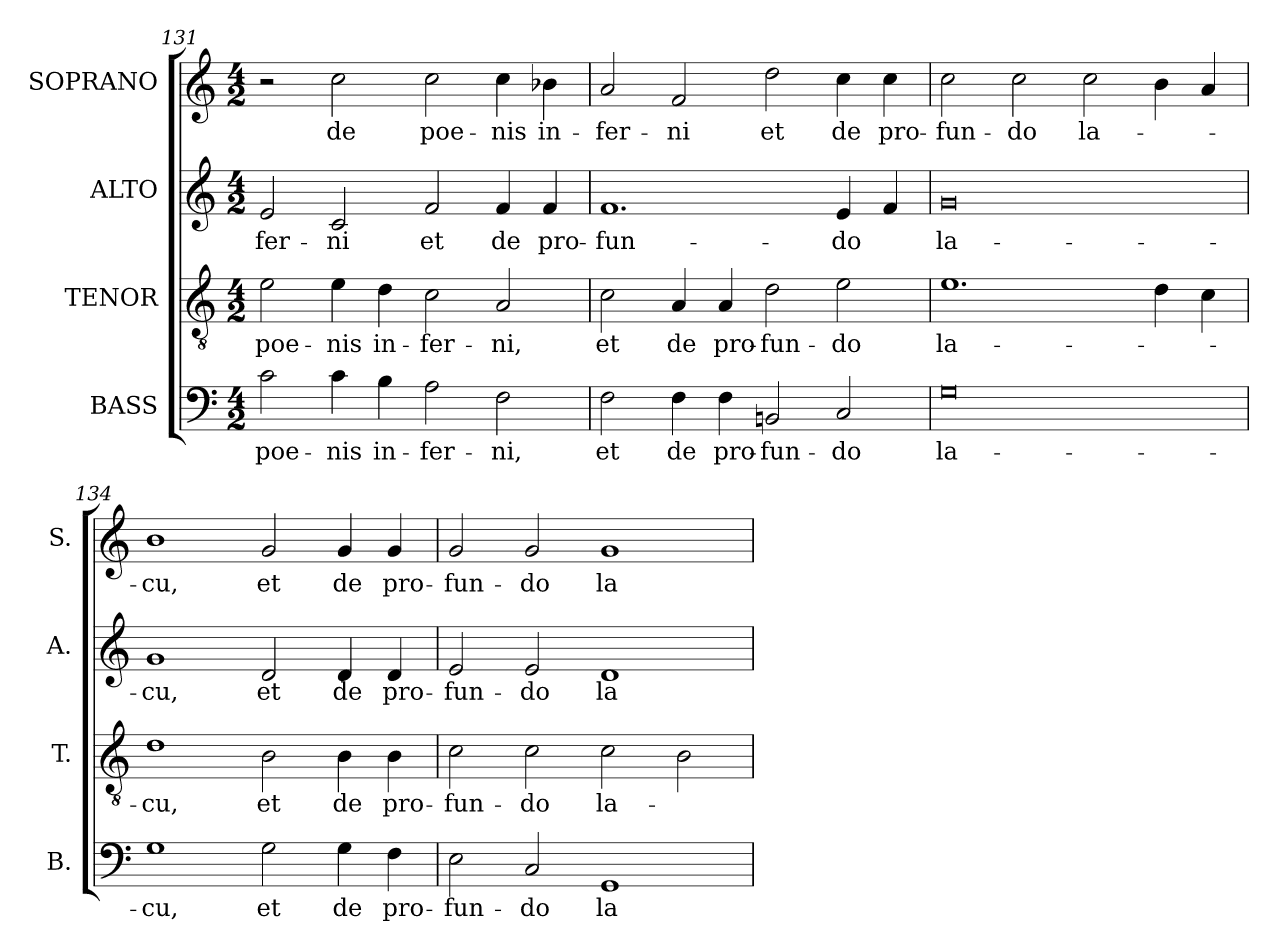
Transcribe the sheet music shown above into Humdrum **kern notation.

**kern	**text	**kern	**text	**kern	**text	**kern	**text
*part4	*part4	*part3	*part3	*part2	*part2	*part1	*part1
*staff4	*staff4	*staff3	*staff3	*staff2	*staff2	*staff1	*staff1
*I"BASS	*	*I"TENOR	*	*I"ALTO	*	*I"SOPRANO	*
*I'B.	*	*I'T.	*	*I'A.	*	*I'S.	*
*clefF4	*	*clefGv2	*	*clefG2	*	*clefG2	*
*	*	*ITrd7c12	*	*	*	*	*
*k[]	*	*k[]	*	*k[]	*	*k[]	*
*C:	*	*C:	*	*C:	*	*C:	*
*M4/2	*	*M4/2	*	*M4/2	*	*M4/2	*
=131	=131	=131	=131	=131	=131	=131	=131
!	!LO:LY:b:color=#000000	!	!	!	!	!	!
!	!	!	!LO:LY:b:color=#000000	!	!	!	!
!	!	!	!	!	!LO:LY:b:color=#000000	!	!
2ci\	poe-	2Ei\	poe-	2ei/	-fer-	2r	.
!	!LO:LY:b:color=#000000	!	!	!	!	!	!
!	!	!	!LO:LY:b:color=#000000	!	!	!	!
!	!	!	!	!	!LO:LY:b:color=#000000	!	!
!	!	!	!	!	!	!	!LO:LY:b:color=#000000
4ci\	-nis	4Ei\	-nis	2ci/	-ni	2cci\	de
!	!LO:LY:b:color=#000000	!	!	!	!	!	!
!	!	!	!LO:LY:b:color=#000000	!	!	!	!
4Bi\	in-	4Di\	in-	.	.	.	.
!	!LO:LY:b:color=#000000	!	!	!	!	!	!
!	!	!	!LO:LY:b:color=#000000	!	!	!	!
!	!	!	!	!	!LO:LY:b:color=#000000	!	!
!	!	!	!	!	!	!	!LO:LY:b:color=#000000
2Ai\	-fer-	2Ci\	-fer-	2fi/	et	2cci\	poe-
!	!LO:LY:b:color=#000000	!	!	!	!	!	!
!	!	!	!LO:LY:b:color=#000000	!	!	!	!
!	!	!	!	!	!LO:LY:b:color=#000000	!	!
!	!	!	!	!	!	!	!LO:LY:b:color=#000000
2Fi\	-ni,	2AAi/	-ni,	4fi/	de	4cci\	-nis
!	!	!	!	!	!LO:LY:b:color=#000000	!	!
!	!	!	!	!	!	!	!LO:LY:b:color=#000000
.	.	.	.	4fi/	pro-	4b-Xi\	in-
=132	=132	=132	=132	=132	=132	=132	=132
!	!LO:LY:b:color=#000000	!	!	!	!	!	!
!	!	!	!LO:LY:b:color=#000000	!	!	!	!
!	!	!	!	!	!LO:LY:b:color=#000000	!	!
!	!	!	!	!	!	!	!LO:LY:b:color=#000000
2Fi\	et	2Ci\	et	1.fi	-fun-	2ai/	-fer-
!	!LO:LY:b:color=#000000	!	!	!	!	!	!
!	!	!	!LO:LY:b:color=#000000	!	!	!	!
!	!	!	!	!	!	!	!LO:LY:b:color=#000000
4Fi\	de	4AAi/	de	.	.	2fi/	-ni
!	!LO:LY:b:color=#000000	!	!	!	!	!	!
!	!	!	!LO:LY:b:color=#000000	!	!	!	!
4Fi\	pro-	4AAi/	pro-	.	.	.	.
!	!LO:LY:b:color=#000000	!	!	!	!	!	!
!	!	!	!LO:LY:b:color=#000000	!	!	!	!
!	!	!	!	!	!	!	!LO:LY:b:color=#000000
2BBni/	-fun-	2Di\	-fun-	.	.	2ddi\	et
!	!LO:LY:b:color=#000000	!	!	!	!	!	!
!	!	!	!LO:LY:b:color=#000000	!	!	!	!
!	!	!	!	!	!LO:LY:b:color=#000000	!	!
!	!	!	!	!	!	!	!LO:LY:b:color=#000000
2Ci/	-do	2Ei\	-do	4ei/	-do	4cci\	de
!	!	!	!	!	!	!	!LO:LY:b:color=#000000
.	.	.	.	4fi/	.	4cci\	pro-
!!LO:LB:g=z
=133	=133	=133	=133	=133	=133	=133	=133
!	!LO:LY:b:color=#000000	!	!	!	!	!	!
!	!	!	!LO:LY:b:color=#000000	!	!	!	!
!	!	!	!	!	!LO:LY:b:color=#000000	!	!
!	!	!	!	!	!	!	!LO:LY:b:color=#000000
0Gi	la-	1.Ei	la-	0gi	la-	2cci\	-fun-
!	!	!	!	!	!	!	!LO:LY:b:color=#000000
.	.	.	.	.	.	2cci\	-do
!	!	!	!	!	!	!	!LO:LY:b:color=#000000
.	.	.	.	.	.	2cci\	la-
.	.	4Di\	.	.	.	4bi\	.
.	.	4Ci\	.	.	.	4ai/	.
=134	=134	=134	=134	=134	=134	=134	=134
!	!LO:LY:b:color=#000000	!	!	!	!	!	!
!	!	!	!LO:LY:b:color=#000000	!	!	!	!
!	!	!	!	!	!LO:LY:b:color=#000000	!	!
!	!	!	!	!	!	!	!LO:LY:b:color=#000000
1Gi	-cu,	1Di	-cu,	1gi	-cu,	1bi	-cu,
!	!LO:LY:b:color=#000000	!	!	!	!	!	!
!	!	!	!LO:LY:b:color=#000000	!	!	!	!
!	!	!	!	!	!LO:LY:b:color=#000000	!	!
!	!	!	!	!	!	!	!LO:LY:b:color=#000000
2Gi\	et	2BBi\	et	2di/	et	2gi/	et
!	!LO:LY:b:color=#000000	!	!	!	!	!	!
!	!	!	!LO:LY:b:color=#000000	!	!	!	!
!	!	!	!	!	!LO:LY:b:color=#000000	!	!
!	!	!	!	!	!	!	!LO:LY:b:color=#000000
4Gi\	de	4BBi\	de	4di/	de	4gi/	de
!	!LO:LY:b:color=#000000	!	!	!	!	!	!
!	!	!	!LO:LY:b:color=#000000	!	!	!	!
!	!	!	!	!	!LO:LY:b:color=#000000	!	!
!	!	!	!	!	!	!	!LO:LY:b:color=#000000
4Fi\	pro-	4BBi\	pro-	4di/	pro-	4gi/	pro-
=135	=135	=135	=135	=135	=135	=135	=135
!	!LO:LY:b:color=#000000	!	!	!	!	!	!
!	!	!	!LO:LY:b:color=#000000	!	!	!	!
!	!	!	!	!	!LO:LY:b:color=#000000	!	!
!	!	!	!	!	!	!	!LO:LY:b:color=#000000
2Ei\	-fun-	2Ci\	-fun-	2ei/	-fun-	2gi/	-fun-
!	!LO:LY:b:color=#000000	!	!	!	!	!	!
!	!	!	!LO:LY:b:color=#000000	!	!	!	!
!	!	!	!	!	!LO:LY:b:color=#000000	!	!
!	!	!	!	!	!	!	!LO:LY:b:color=#000000
2Ci/	-do	2Ci\	-do	2ei/	-do	2gi/	-do
!	!LO:LY:b:color=#000000	!	!	!	!	!	!
!	!	!	!LO:LY:b:color=#000000	!	!	!	!
!	!	!	!	!	!LO:LY:b:color=#000000	!	!
!	!	!	!	!	!	!	!LO:LY:b:color=#000000
1GGi	la-	2Ci\	la-	1di	la-	1gi	la-
.	.	2BBi\	.	.	.	.	.
=	=	=	=	=	=	=	=
*-	*-	*-	*-	*-	*-	*-	*-
